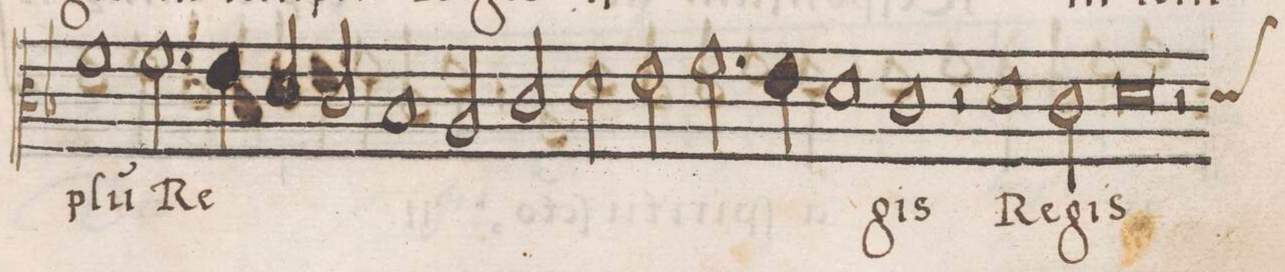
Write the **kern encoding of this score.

**kern	**text
*I"CANTVS	*
*clefC3	*
*k[b-]	*
*met(C|)	*
*M2/1	*
1f	-plu(m)
2.f\	Re-
4e\	.
=126-	=126-
2d/	.
2c/	.
1B-	.
=127-	=127-
2A/	.
2c/	.
2d\	.
2e\	.
=128-	=128-
2.f\	.
4e\	.
1d	.
=129-	=129-
1c	-gis
2r	.
1d\	Re-
=130-	=130-
2c\	-gis
0d	.
=131-	=131-
*custos:d	*
2r	.
*-	*-
